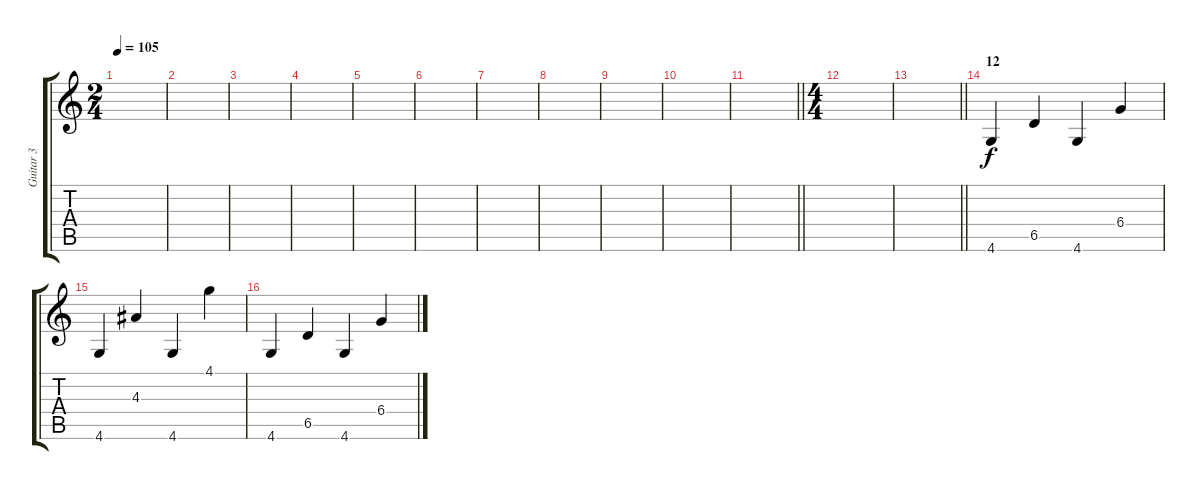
\track ("Guitar 3" "Guitar 3") {instrument distortionguitar}
\staff {score tabs}
\tuning (Eb4 Bb3 Gb3 Db3 Ab2 Eb2) {hide}
\ts (2 4)
\tempo 105
\clef g2
\ks c
|
|
|
|
|
|
|
|
|
|
\barLineRight lightlight
|
\ts (4 4)
\section ("" "")
|
\barLineRight lightlight
|
\section ("" "12")
4.6.4{volume 6 instrument acousticguitarnylon} 6.5.4 4.6.4 6.4.4 |
4.6.4 4.3.4 4.6.4 4.1.4 |
4.6.4 6.5.4 4.6.4 6.4.4
